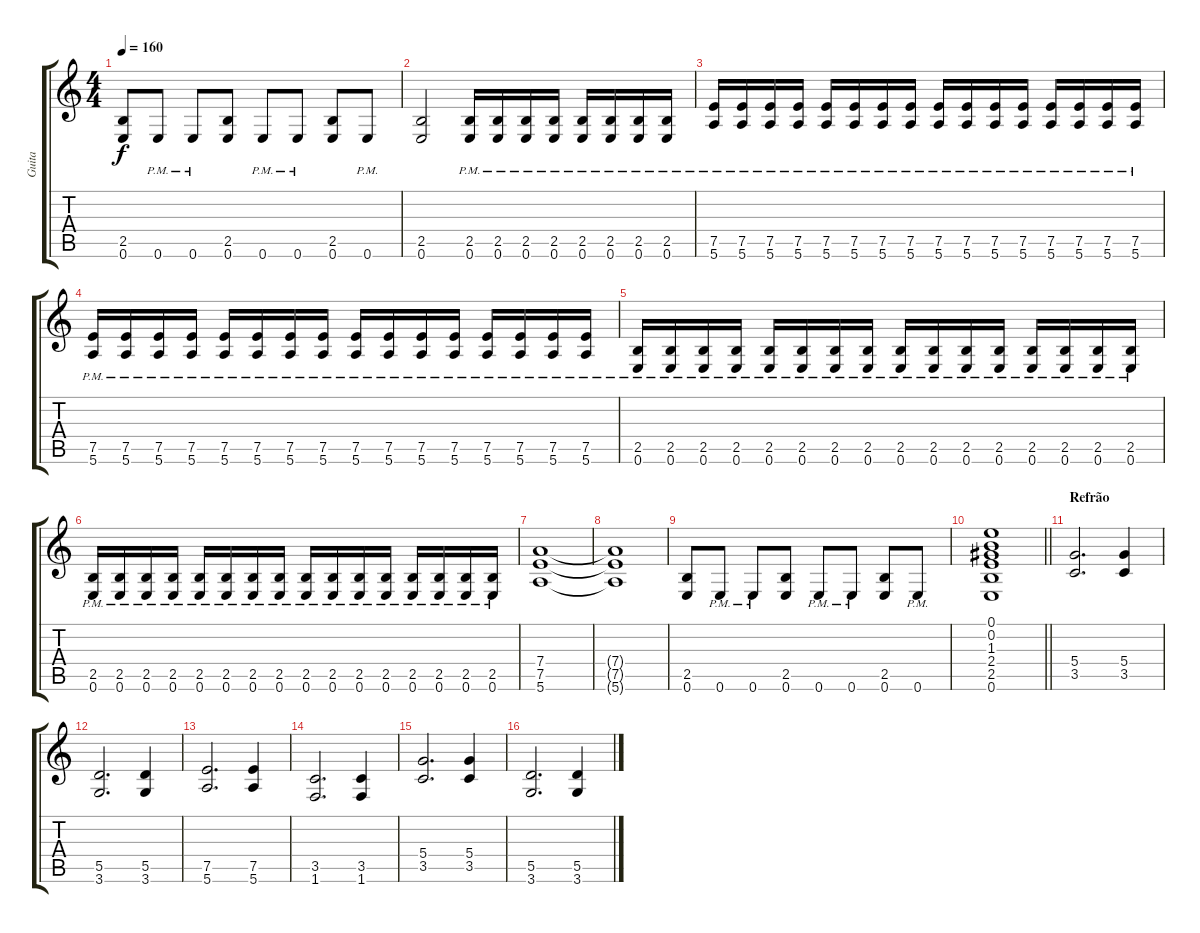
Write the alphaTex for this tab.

\track ("Guita" "Guita") {instrument distortionguitar}
\staff {score tabs}
\tuning (E4 B3 G3 D3 A2 E2) {hide}
\ts (4 4)
\tempo 160
\clef g2
\ks c
(2.5 0.6).8{dy f} 0.6{pm}.8 0.6{pm}.8 (2.5 0.6).8 0.6{pm}.8 0.6{pm}.8 (2.5 0.6).8 0.6{pm}.8 |
(2.5 0.6).2 (2.5{pm} 0.6{pm}).16 (2.5{pm} 0.6{pm}).16 (2.5{pm} 0.6{pm}).16 (2.5{pm} 0.6{pm}).16 (2.5{pm} 0.6{pm}).16 (2.5{pm} 0.6{pm}).16 (2.5{pm} 0.6{pm}).16 (2.5{pm} 0.6{pm}).16 |
(7.5{pm} 5.6{pm}).16 (7.5{pm} 5.6{pm}).16 (7.5{pm} 5.6{pm}).16 (7.5{pm} 5.6{pm}).16 (7.5{pm} 5.6{pm}).16 (7.5{pm} 5.6{pm}).16 (7.5{pm} 5.6{pm}).16 (7.5{pm} 5.6{pm}).16 (7.5{pm} 5.6{pm}).16 (7.5{pm} 5.6{pm}).16 (7.5{pm} 5.6{pm}).16 (7.5{pm} 5.6{pm}).16 (7.5{pm} 5.6{pm}).16 (7.5{pm} 5.6{pm}).16 (7.5{pm} 5.6{pm}).16 (7.5{pm} 5.6{pm}).16 |
(7.5{pm} 5.6{pm}).16 (7.5{pm} 5.6{pm}).16 (7.5{pm} 5.6{pm}).16 (7.5{pm} 5.6{pm}).16 (7.5{pm} 5.6{pm}).16 (7.5{pm} 5.6{pm}).16 (7.5{pm} 5.6{pm}).16 (7.5{pm} 5.6{pm}).16 (7.5{pm} 5.6{pm}).16 (7.5{pm} 5.6{pm}).16 (7.5{pm} 5.6{pm}).16 (7.5{pm} 5.6{pm}).16 (7.5{pm} 5.6{pm}).16 (7.5{pm} 5.6{pm}).16 (7.5{pm} 5.6{pm}).16 (7.5{pm} 5.6{pm}).16 |
(2.5{pm} 0.6{pm}).16 (2.5{pm} 0.6{pm}).16 (2.5{pm} 0.6{pm}).16 (2.5{pm} 0.6{pm}).16 (2.5{pm} 0.6{pm}).16 (2.5{pm} 0.6{pm}).16 (2.5{pm} 0.6{pm}).16 (2.5{pm} 0.6{pm}).16 (2.5{pm} 0.6{pm}).16 (2.5{pm} 0.6{pm}).16 (2.5{pm} 0.6{pm}).16 (2.5{pm} 0.6{pm}).16 (2.5{pm} 0.6{pm}).16 (2.5{pm} 0.6{pm}).16 (2.5{pm} 0.6{pm}).16 (2.5{pm} 0.6{pm}).16 |
(2.5{pm} 0.6{pm}).16 (2.5{pm} 0.6{pm}).16 (2.5{pm} 0.6{pm}).16 (2.5{pm} 0.6{pm}).16 (2.5{pm} 0.6{pm}).16 (2.5{pm} 0.6{pm}).16 (2.5{pm} 0.6{pm}).16 (2.5{pm} 0.6{pm}).16 (2.5{pm} 0.6{pm}).16 (2.5{pm} 0.6{pm}).16 (2.5{pm} 0.6{pm}).16 (2.5{pm} 0.6{pm}).16 (2.5{pm} 0.6{pm}).16 (2.5{pm} 0.6{pm}).16 (2.5{pm} 0.6{pm}).16 (2.5{pm} 0.6{pm}).16 |
(7.4 7.5 5.6).1 |
(7.4{t} 7.5{t} 5.6{t}).1 |
(2.5 0.6).8 0.6{pm}.8 0.6{pm}.8 (2.5 0.6).8 0.6{pm}.8 0.6{pm}.8 (2.5 0.6).8 0.6{pm}.8 |
\barLineRight lightlight
(0.1 0.2 1.3 2.4 2.5 0.6).1 |
\section ("" "Refrão")
(5.4 3.5).2{d} (5.4 3.5).4 |
(5.5 3.6).2{d} (5.5 3.6).4 |
(7.5 5.6).2{d} (7.5 5.6).4 |
(3.5 1.6).2{d} (3.5 1.6).4 |
(5.4 3.5).2{d} (5.4 3.5).4 |
(5.5 3.6).2{d} (5.5 3.6).4
